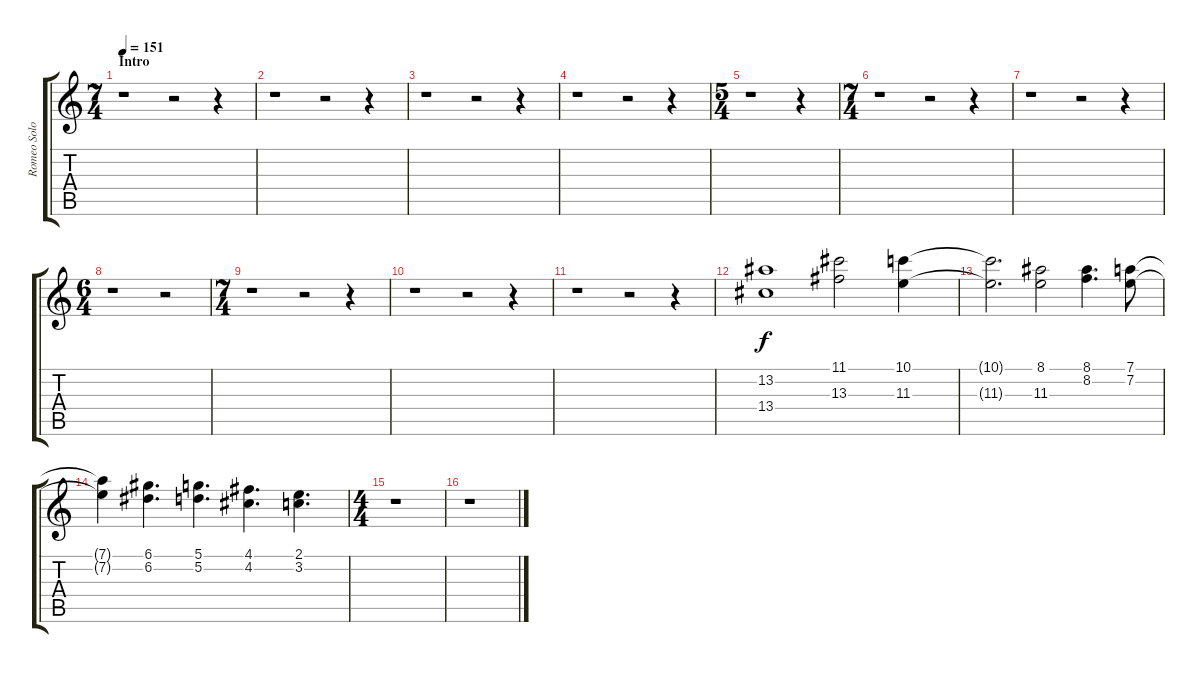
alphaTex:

\track ("Romeo Solo" "Romeo Solo") {instrument distortionguitar}
\staff {score tabs}
\tuning (D4 A3 F3 C3 G2 D2) {hide}
\ts (7 4)
\section ("" "Intro")
\tempo 151
\tempo 128
\tempo 151
\clef g2
\ks c
r.1{dy f instrument distortionguitar} r.2 r.4 |
r.1 r.2 r.4 |
r.1 r.2 r.4 |
r.1 r.2 r.4 |
\ts (5 4)
r.1 r.4 |
\ts (7 4)
r.1 r.2 r.4 |
r.1 r.2 r.4 |
\ts (6 4)
r.1 r.2 |
\ts (7 4)
r.1 r.2 r.4 |
r.1 r.2 r.4 |
r.1 r.2 r.4 |
(13.2 13.4).1{volume 12 instrument distortionguitar} (11.1 13.3).2 (10.1 11.3).4 |
(10.1{t} 11.3{t}).2{d} (8.1 11.3).2 (8.1 8.2).4{d} (7.1 7.2).8 |
(7.1{t} 7.2{t}).4 (6.1 6.2).4{d} (5.1 5.2).4{d} (4.1 4.2).4{d} (2.1 3.2).4{d} |
\ts (4 4)
r.1 |
r.1
